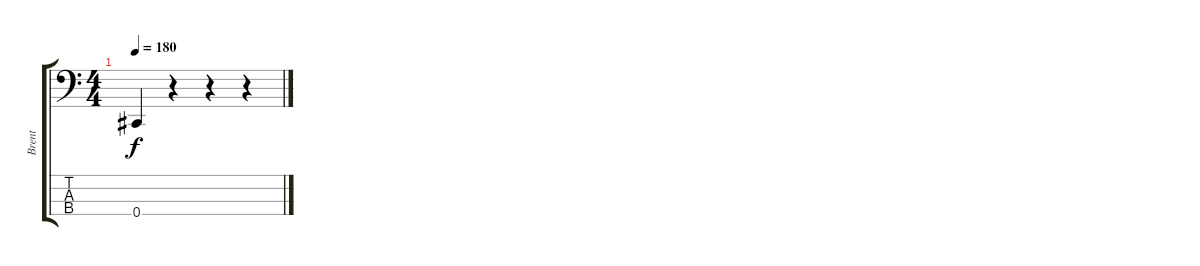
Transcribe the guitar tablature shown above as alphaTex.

\track ("Brent" "Brent") {instrument electricbasspick}
\staff {score tabs}
\tuning (Gb2 Db2 Ab1 Db1) {hide}
\ts (4 4)
\tempo 180
\clef f4
\ks c
0.4.4{dy f} r.4 r.4 r.4
